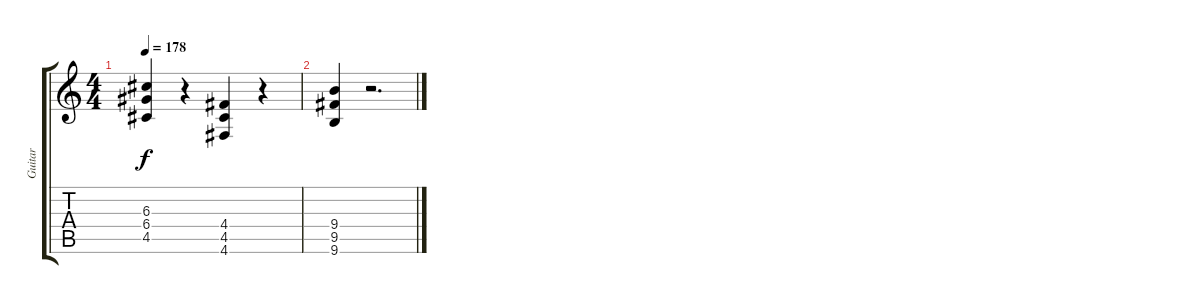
\track ("Guitar" "Guitar") {instrument distortionguitar}
\staff {score tabs}
\tuning (E4 B3 G3 D3 A2 D2) {hide}
\ts (4 4)
\tempo 178
\clef g2
\ks c
(6.3 6.4 4.5).4{dy f} r.4 (4.4 4.5 4.6).4 r.4 |
(9.4 9.5 9.6).4 r.2{d}
